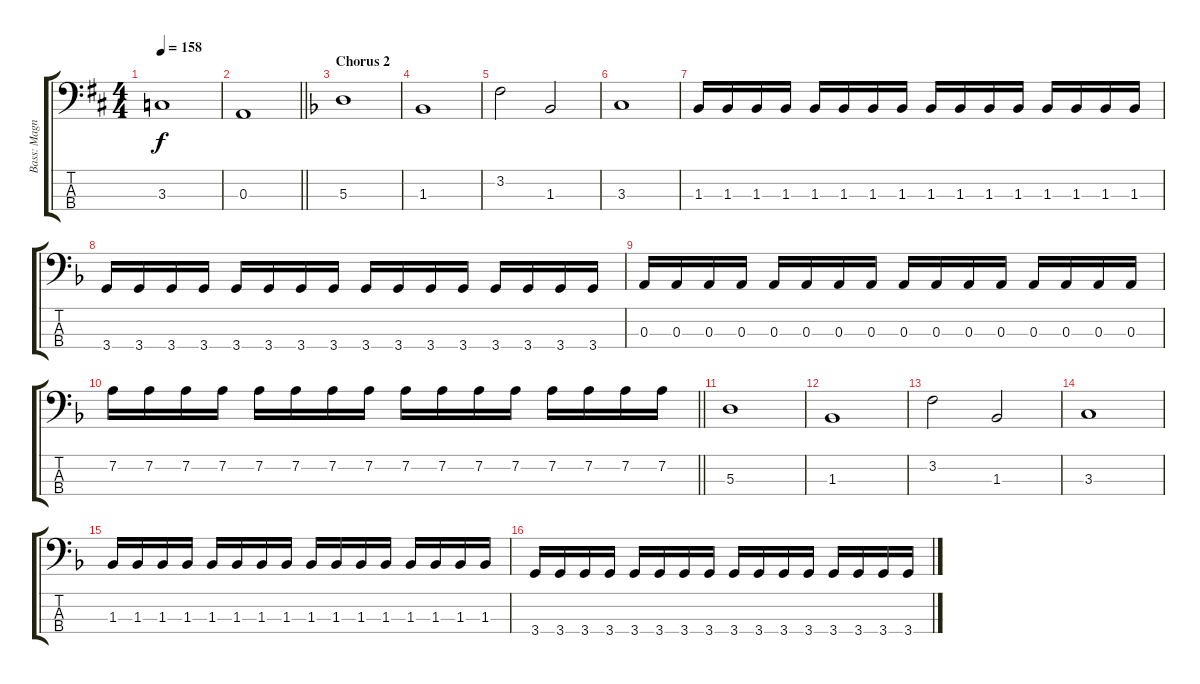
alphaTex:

\track ("Bass: Magnus Ek" "Bass: Magn") {instrument electricbassfinger}
\staff {score tabs}
\tuning (G2 D2 A1 E1) {hide}
\ts (4 4)
\tempo 158
\clef f4
\ks bminor
3.3.1{dy f} |
\barLineRight lightlight
0.3.1 |
\section ("" "Chorus 2")
\ks dminor
5.3.1 |
1.3.1 |
3.2.2 1.3.2 |
3.3.1 |
1.3.16 1.3.16 1.3.16 1.3.16 1.3.16 1.3.16 1.3.16 1.3.16 1.3.16 1.3.16 1.3.16 1.3.16 1.3.16 1.3.16 1.3.16 1.3.16 |
3.4.16 3.4.16 3.4.16 3.4.16 3.4.16 3.4.16 3.4.16 3.4.16 3.4.16 3.4.16 3.4.16 3.4.16 3.4.16 3.4.16 3.4.16 3.4.16 |
0.3.16 0.3.16 0.3.16 0.3.16 0.3.16 0.3.16 0.3.16 0.3.16 0.3.16 0.3.16 0.3.16 0.3.16 0.3.16 0.3.16 0.3.16 0.3.16 |
\barLineRight lightlight
7.2.16 7.2.16 7.2.16 7.2.16 7.2.16 7.2.16 7.2.16 7.2.16 7.2.16 7.2.16 7.2.16 7.2.16 7.2.16 7.2.16 7.2.16 7.2.16 |
5.3.1 |
1.3.1 |
3.2.2 1.3.2 |
3.3.1 |
1.3.16 1.3.16 1.3.16 1.3.16 1.3.16 1.3.16 1.3.16 1.3.16 1.3.16 1.3.16 1.3.16 1.3.16 1.3.16 1.3.16 1.3.16 1.3.16 |
3.4.16 3.4.16 3.4.16 3.4.16 3.4.16 3.4.16 3.4.16 3.4.16 3.4.16 3.4.16 3.4.16 3.4.16 3.4.16 3.4.16 3.4.16 3.4.16
